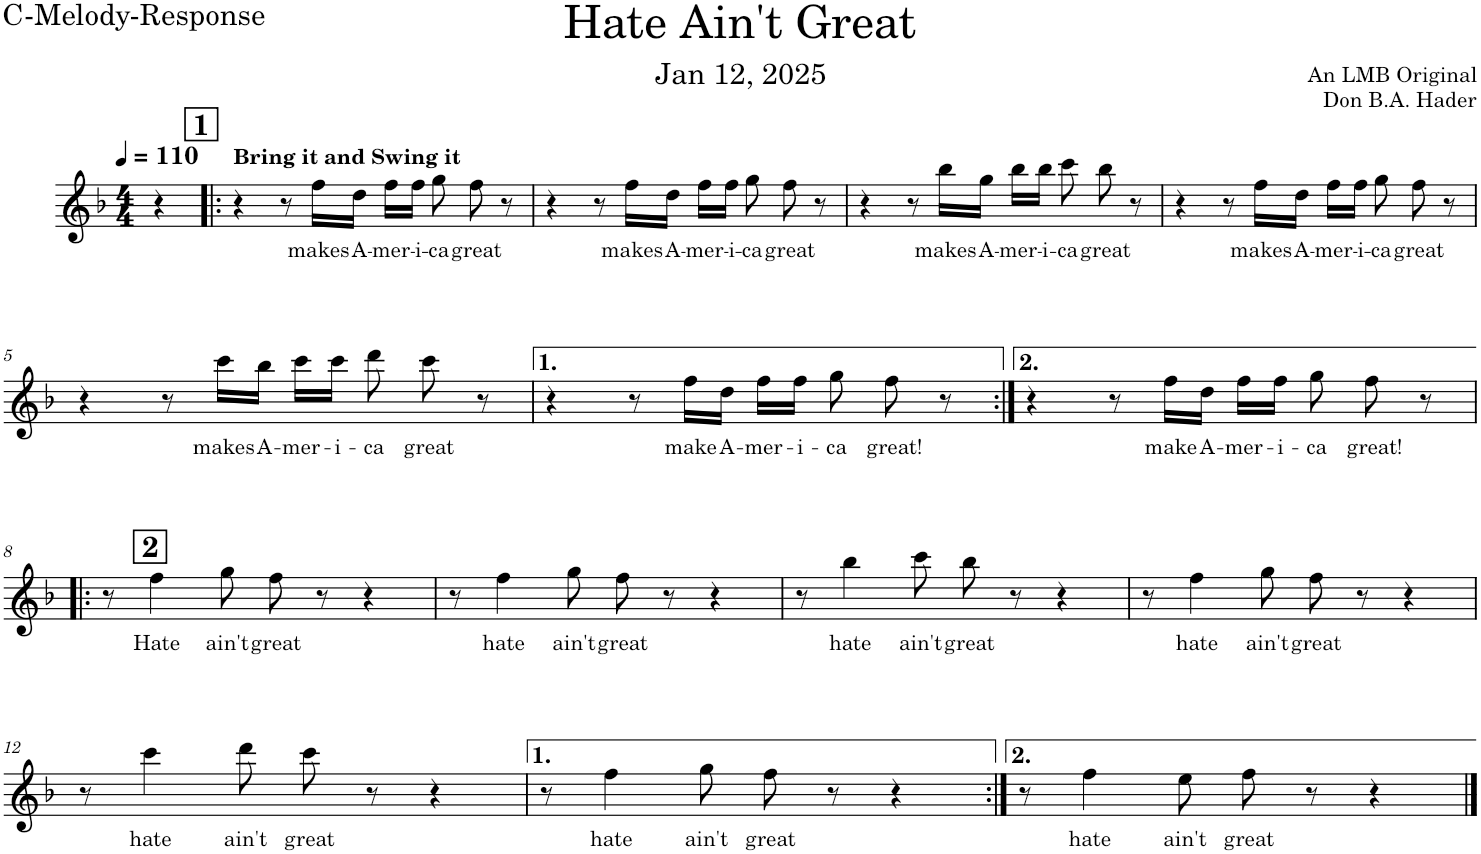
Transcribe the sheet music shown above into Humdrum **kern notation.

**kern	**text
*part1	*part1
*staff1	*staff1
*I"C Melody	*
*I'C-1	*
*clefG2	*
*k[b-]	*
*M4/4	*
*MM110	*
=	=
4r	.
!!LO:REH:place=s1:a:B:cj:fs=14:t=1
=1!|:	=1!|:
!LO:TX:a:B:t=Bring it and Swing it	!
4r	.
8r	.
!	!LO:LY:b
16ff\LL	makes
!	!LO:LY:b
16dd\JJ	A-
!	!LO:LY:b
16ff\LL	-mer-
!	!LO:LY:b
16ff\JJ	-i-
!	!LO:LY:b
8gg\	-ca
!	!LO:LY:b
8ff\	great
8r	.
=2	=2
4r	.
8r	.
!	!LO:LY:b
16ff\LL	makes
!	!LO:LY:b
16dd\JJ	A-
!	!LO:LY:b
16ff\LL	-mer-
!	!LO:LY:b
16ff\JJ	-i-
!	!LO:LY:b
8gg\	-ca
!	!LO:LY:b
8ff\	great
8r	.
=3	=3
4r	.
8r	.
!	!LO:LY:b
16bb-\LL	makes
!	!LO:LY:b
16gg\JJ	A-
!	!LO:LY:b
16bb-\LL	-mer-
!	!LO:LY:b
16bb-\JJ	-i-
!	!LO:LY:b
8ccc\	-ca
!	!LO:LY:b
8bb-\	great
8r	.
=4	=4
4r	.
8r	.
!	!LO:LY:b
16ff\LL	makes
!	!LO:LY:b
16dd\JJ	A-
!	!LO:LY:b
16ff\LL	-mer-
!	!LO:LY:b
16ff\JJ	-i-
!	!LO:LY:b
8gg\	-ca
!	!LO:LY:b
8ff\	great
8r	.
!!LO:LB:g=z
=5	=5
4r	.
8r	.
!	!LO:LY:b
16ccc\LL	makes
!	!LO:LY:b
16bb-\JJ	A-
!	!LO:LY:b
16ccc\LL	-mer-
!	!LO:LY:b
16ccc\JJ	-i-
!	!LO:LY:b
8ddd\	-ca
!	!LO:LY:b
8ccc\	great
8r	.
=6	=6
4r	.
8r	.
!	!LO:LY:b
16ff\LL	make
!	!LO:LY:b
16dd\JJ	A-
!	!LO:LY:b
16ff\LL	-mer-
!	!LO:LY:b
16ff\JJ	-i-
!	!LO:LY:b
8gg\	-ca
!	!LO:LY:b
8ff\	great!
8r	.
=7:|!	=7:|!
4r	.
8r	.
!	!LO:LY:b
16ff\LL	make
!	!LO:LY:b
16dd\JJ	A-
!	!LO:LY:b
16ff\LL	-mer-
!	!LO:LY:b
16ff\JJ	-i-
!	!LO:LY:b
8gg\	-ca
!	!LO:LY:b
8ff\	great!
8r	.
!!LO:LB:g=z
!!LO:REH:place=s1:a:B:cj:fs=14:t=2:qo=0.5
=8!|:	=8!|:
8r	.
!	!LO:LY:b
4ff\	Hate
!	!LO:LY:b
8gg\	ain't
!	!LO:LY:b
8ff\	great
8r	.
4r	.
=9	=9
8r	.
!	!LO:LY:b
4ff\	hate
!	!LO:LY:b
8gg\	ain't
!	!LO:LY:b
8ff\	great
8r	.
4r	.
=10	=10
8r	.
!	!LO:LY:b
4bb-\	hate
!	!LO:LY:b
8ccc\	ain't
!	!LO:LY:b
8bb-\	great
8r	.
4r	.
=11	=11
8r	.
!	!LO:LY:b
4ff\	hate
!	!LO:LY:b
8gg\	ain't
!	!LO:LY:b
8ff\	great
8r	.
4r	.
!!LO:LB:g=z
=12	=12
8r	.
!	!LO:LY:b
4ccc\	hate
!	!LO:LY:b
8ddd\	ain't
!	!LO:LY:b
8ccc\	great
8r	.
4r	.
=13	=13
8r	.
!	!LO:LY:b
4ff\	hate
!	!LO:LY:b
8gg\	ain't
!	!LO:LY:b
8ff\	great
8r	.
4r	.
=14:|!	=14:|!
8r	.
!	!LO:LY:b
4ff\	hate
!	!LO:LY:b
8ee\	ain't
!	!LO:LY:b
8ff\	great
8r	.
4r	.
==	==
*-	*-
